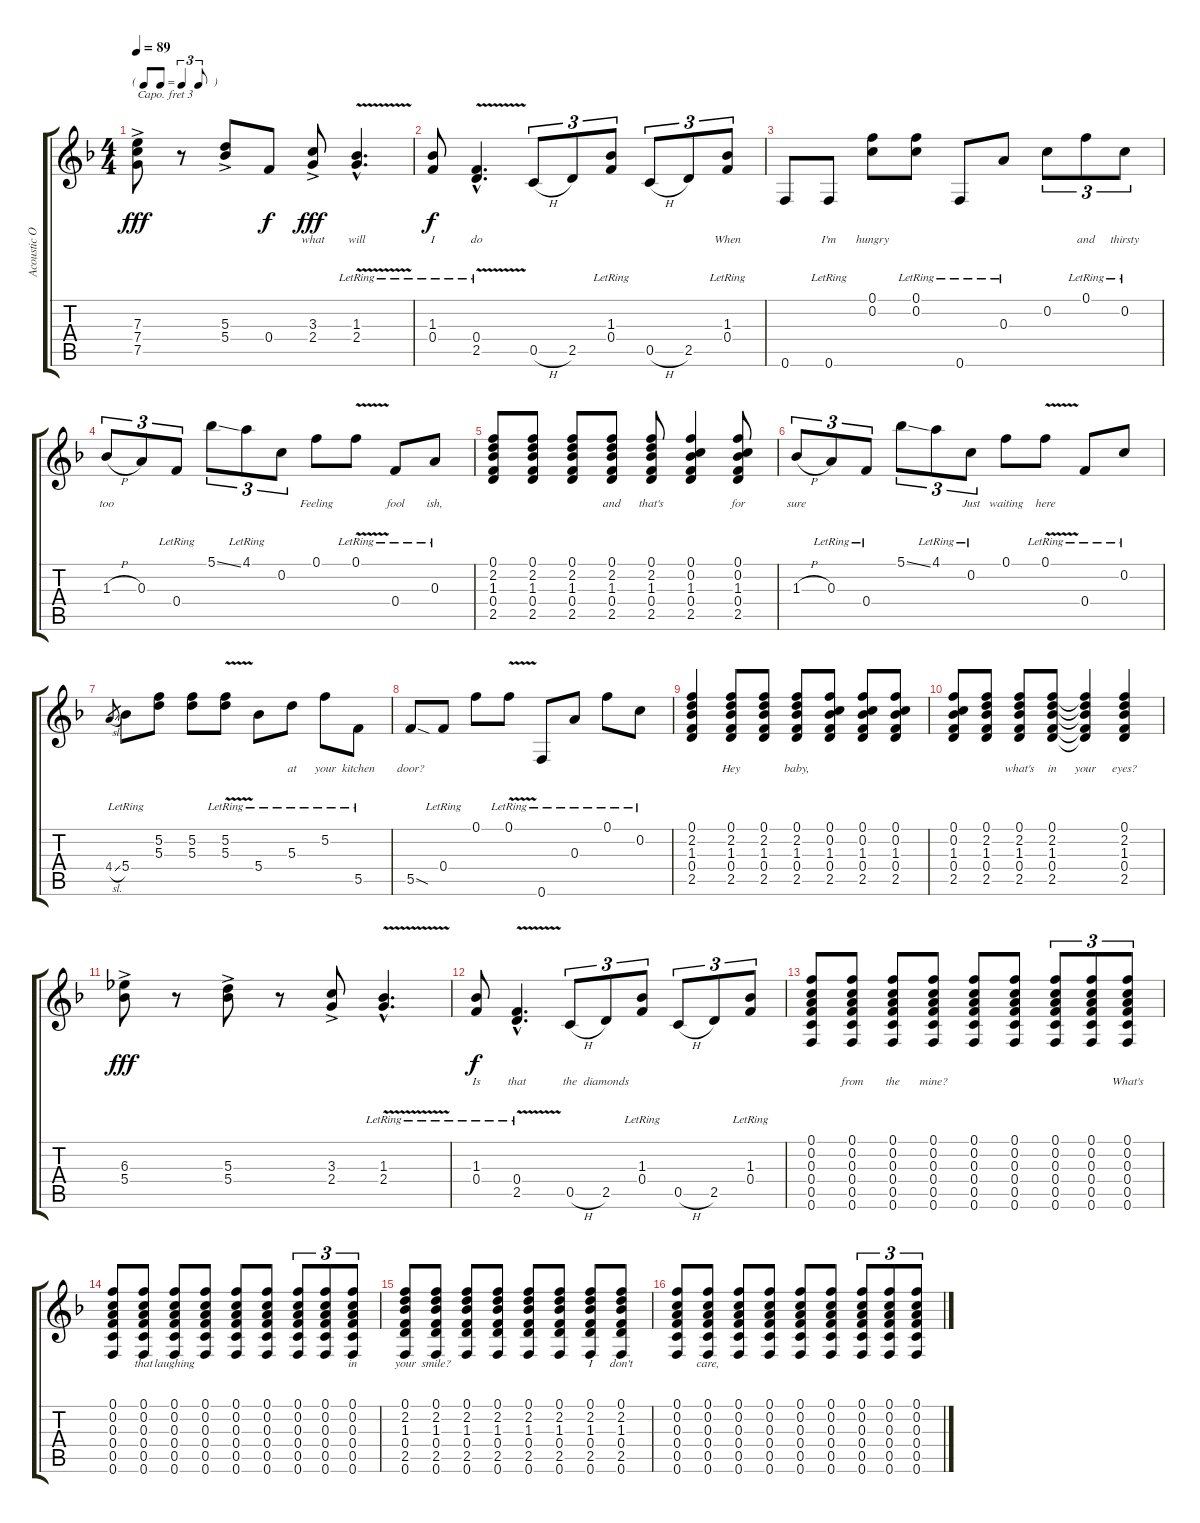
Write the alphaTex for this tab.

\track ("Acoustic Open D capo 3" "Acoustic O") {instrument acousticguitarsteel}
\staff {score tabs}
\capo 3
\tuning (D4 A3 Gb3 D3 A2 D2) {hide}
\ts (4 4)
\tf triplet8th
\tempo 89
\clef g2
\ks f
(7.3{ac} 7.4 7.5).8{lyrics (0 "") lyrics (1 "") lyrics (2 "") lyrics (3 "") lyrics (4 "") dy fff} r.8 (5.3{ac} 5.4).8{lyrics (0 "") lyrics (1 "") lyrics (2 "") lyrics (3 "") lyrics (4 "")} 0.4.8{lyrics (0 "") lyrics (1 "") lyrics (2 "") lyrics (3 "") lyrics (4 "") dy f} (3.3{ac} 2.4).8{lyrics (0 "what") lyrics (1 "") lyrics (2 "") lyrics (3 "") lyrics (4 "") dy fff} (1.3{v hac lr} 2.4{v hac lr}).4{d lyrics (0 "will") lyrics (1 "") lyrics (2 "") lyrics (3 "") lyrics (4 "")} |
(1.3{lr} 0.4).8{lyrics (0 "I") lyrics (1 "") lyrics (2 "") lyrics (3 "") lyrics (4 "") dy f} (0.4{v hac} 2.5{v hac lr}).4{d lyrics (0 "do") lyrics (1 "") lyrics (2 "") lyrics (3 "") lyrics (4 "")} 0.5{h}.8{tu (3 2) lyrics (0 "") lyrics (1 "") lyrics (2 "") lyrics (3 "") lyrics (4 "")} 2.5.8{tu (3 2) lyrics (0 "") lyrics (1 "") lyrics (2 "") lyrics (3 "") lyrics (4 "")} (1.3{lr} 0.4{lr}).8{tu (3 2) lyrics (0 "") lyrics (1 "") lyrics (2 "") lyrics (3 "") lyrics (4 "")} 0.5{h}.8{tu (3 2) lyrics (0 "") lyrics (1 "") lyrics (2 "") lyrics (3 "") lyrics (4 "")} 2.5.8{tu (3 2) lyrics (0 "") lyrics (1 "") lyrics (2 "") lyrics (3 "") lyrics (4 "")} (1.3{lr} 0.4{lr}).8{tu (3 2) lyrics (0 "When") lyrics (1 "") lyrics (2 "") lyrics (3 "") lyrics (4 "")} |
0.6.8{lyrics (0 "") lyrics (1 "") lyrics (2 "") lyrics (3 "") lyrics (4 "")} 0.6{lr}.8{lyrics (0 "I'm") lyrics (1 "") lyrics (2 "") lyrics (3 "") lyrics (4 "")} (0.1 0.2).8{lyrics (0 "hungry") lyrics (1 "") lyrics (2 "") lyrics (3 "") lyrics (4 "")} (0.1{lr} 0.2{lr}).8{lyrics (0 "") lyrics (1 "") lyrics (2 "") lyrics (3 "") lyrics (4 "")} 0.6{lr}.8{lyrics (0 "") lyrics (1 "") lyrics (2 "") lyrics (3 "") lyrics (4 "")} 0.3{lr}.8{lyrics (0 "") lyrics (1 "") lyrics (2 "") lyrics (3 "") lyrics (4 "")} 0.2.8{tu (3 2) lyrics (0 "") lyrics (1 "") lyrics (2 "") lyrics (3 "") lyrics (4 "")} 0.1{lr}.8{tu (3 2) lyrics (0 "and") lyrics (1 "") lyrics (2 "") lyrics (3 "") lyrics (4 "")} 0.2{lr}.8{tu (3 2) lyrics (0 "thirsty") lyrics (1 "") lyrics (2 "") lyrics (3 "") lyrics (4 "")} |
1.3{h}.8{tu (3 2) lyrics (0 "too") lyrics (1 "") lyrics (2 "") lyrics (3 "") lyrics (4 "")} 0.3.8{tu (3 2) lyrics (0 "") lyrics (1 "") lyrics (2 "") lyrics (3 "") lyrics (4 "")} 0.4{lr}.8{tu (3 2) lyrics (0 "") lyrics (1 "") lyrics (2 "") lyrics (3 "") lyrics (4 "")} 5.1{ss}.8{tu (3 2) lyrics (0 "") lyrics (1 "") lyrics (2 "") lyrics (3 "") lyrics (4 "")} 4.1{lr}.8{tu (3 2) lyrics (0 "") lyrics (1 "") lyrics (2 "") lyrics (3 "") lyrics (4 "")} 0.2.8{tu (3 2) lyrics (0 "") lyrics (1 "") lyrics (2 "") lyrics (3 "") lyrics (4 "")} 0.1.8{lyrics (0 "Feeling") lyrics (1 "") lyrics (2 "") lyrics (3 "") lyrics (4 "")} 0.1{v lr}.8{lyrics (0 "") lyrics (1 "") lyrics (2 "") lyrics (3 "") lyrics (4 "")} 0.4{lr}.8{lyrics (0 "fool") lyrics (1 "") lyrics (2 "") lyrics (3 "") lyrics (4 "")} 0.3{lr}.8{lyrics (0 "ish,") lyrics (1 "") lyrics (2 "") lyrics (3 "") lyrics (4 "")} |
(0.1 2.2 1.3 0.4 2.5).8{lyrics (0 "") lyrics (1 "") lyrics (2 "") lyrics (3 "") lyrics (4 "")} (0.1 2.2 1.3 0.4 2.5).8{lyrics (0 "") lyrics (1 "") lyrics (2 "") lyrics (3 "") lyrics (4 "")} (0.1 2.2 1.3 0.4 2.5).8{lyrics (0 "") lyrics (1 "") lyrics (2 "") lyrics (3 "") lyrics (4 "")} (0.1 2.2 1.3 0.4 2.5).8{lyrics (0 "and") lyrics (1 "") lyrics (2 "") lyrics (3 "") lyrics (4 "")} (0.1 2.2 1.3 0.4 2.5).8{lyrics (0 "that's") lyrics (1 "") lyrics (2 "") lyrics (3 "") lyrics (4 "")} (0.1 0.2 1.3 0.4 2.5).4{lyrics (0 "") lyrics (1 "") lyrics (2 "") lyrics (3 "") lyrics (4 "")} (0.1 0.2 1.3 0.4 2.5).8{lyrics (0 "for") lyrics (1 "") lyrics (2 "") lyrics (3 "") lyrics (4 "")} |
1.3{h}.8{tu (3 2) lyrics (0 "sure") lyrics (1 "") lyrics (2 "") lyrics (3 "") lyrics (4 "")} 0.3{lr}.8{tu (3 2) lyrics (0 "") lyrics (1 "") lyrics (2 "") lyrics (3 "") lyrics (4 "")} 0.4{lr}.8{tu (3 2) lyrics (0 "") lyrics (1 "") lyrics (2 "") lyrics (3 "") lyrics (4 "")} 5.1{ss}.8{tu (3 2) lyrics (0 "") lyrics (1 "") lyrics (2 "") lyrics (3 "") lyrics (4 "")} 4.1{lr}.8{tu (3 2) lyrics (0 "") lyrics (1 "") lyrics (2 "") lyrics (3 "") lyrics (4 "")} 0.2{lr}.8{tu (3 2) lyrics (0 "Just") lyrics (1 "") lyrics (2 "") lyrics (3 "") lyrics (4 "")} 0.1.8{lyrics (0 "waiting") lyrics (1 "") lyrics (2 "") lyrics (3 "") lyrics (4 "")} 0.1{v lr}.8{lyrics (0 "here") lyrics (1 "") lyrics (2 "") lyrics (3 "") lyrics (4 "")} 0.4{lr}.8{lyrics (0 "") lyrics (1 "") lyrics (2 "") lyrics (3 "") lyrics (4 "")} 0.2{lr}.8{lyrics (0 "") lyrics (1 "") lyrics (2 "") lyrics (3 "") lyrics (4 "")} |
4.4{sl}.8{lyrics (0 "") lyrics (1 "") lyrics (2 "") lyrics (3 "") lyrics (4 "") gr} 5.4{lr}.8{lyrics (0 "") lyrics (1 "") lyrics (2 "") lyrics (3 "") lyrics (4 "")} (5.2 5.3).8{lyrics (0 "") lyrics (1 "") lyrics (2 "") lyrics (3 "") lyrics (4 "")} (5.2 5.3).8{lyrics (0 "") lyrics (1 "") lyrics (2 "") lyrics (3 "") lyrics (4 "")} (5.2{v lr} 5.3{v lr}).8{lyrics (0 "") lyrics (1 "") lyrics (2 "") lyrics (3 "") lyrics (4 "")} 5.4{lr}.8{lyrics (0 "") lyrics (1 "") lyrics (2 "") lyrics (3 "") lyrics (4 "")} 5.3{lr}.8{lyrics (0 "at") lyrics (1 "") lyrics (2 "") lyrics (3 "") lyrics (4 "")} 5.2{lr}.8{lyrics (0 "your") lyrics (1 "") lyrics (2 "") lyrics (3 "") lyrics (4 "")} 5.5{lr}.8{lyrics (0 "kitchen") lyrics (1 "") lyrics (2 "") lyrics (3 "") lyrics (4 "")} |
5.5{sod}.8{lyrics (0 "door?") lyrics (1 "") lyrics (2 "") lyrics (3 "") lyrics (4 "")} 0.4{lr}.8{lyrics (0 "") lyrics (1 "") lyrics (2 "") lyrics (3 "") lyrics (4 "")} 0.1.8{lyrics (0 "") lyrics (1 "") lyrics (2 "") lyrics (3 "") lyrics (4 "")} 0.1{v lr}.8{lyrics (0 "") lyrics (1 "") lyrics (2 "") lyrics (3 "") lyrics (4 "")} 0.6{lr}.8{lyrics (0 "") lyrics (1 "") lyrics (2 "") lyrics (3 "") lyrics (4 "")} 0.3{lr}.8{lyrics (0 "") lyrics (1 "") lyrics (2 "") lyrics (3 "") lyrics (4 "")} 0.1{lr}.8{lyrics (0 "") lyrics (1 "") lyrics (2 "") lyrics (3 "") lyrics (4 "")} 0.2{lr}.8{lyrics (0 "") lyrics (1 "") lyrics (2 "") lyrics (3 "") lyrics (4 "")} |
(0.1 2.2 1.3 0.4 2.5).4{lyrics (0 "") lyrics (1 "") lyrics (2 "") lyrics (3 "") lyrics (4 "")} (0.1 2.2 1.3 0.4 2.5).8{lyrics (0 "Hey") lyrics (1 "") lyrics (2 "") lyrics (3 "") lyrics (4 "")} (0.1 2.2 1.3 0.4 2.5).8{lyrics (0 "") lyrics (1 "") lyrics (2 "") lyrics (3 "") lyrics (4 "")} (0.1 2.2 1.3 0.4 2.5).8{lyrics (0 "baby,") lyrics (1 "") lyrics (2 "") lyrics (3 "") lyrics (4 "")} (0.1 0.2 1.3 0.4 2.5).8{lyrics (0 "") lyrics (1 "") lyrics (2 "") lyrics (3 "") lyrics (4 "")} (0.1 0.2 1.3 0.4 2.5).8{lyrics (0 "") lyrics (1 "") lyrics (2 "") lyrics (3 "") lyrics (4 "")} (0.1 0.2 1.3 0.4 2.5).8{lyrics (0 "") lyrics (1 "") lyrics (2 "") lyrics (3 "") lyrics (4 "")} |
(0.1 0.2 1.3 0.4 2.5).8{lyrics (0 "") lyrics (1 "") lyrics (2 "") lyrics (3 "") lyrics (4 "")} (0.1 2.2 1.3 0.4 2.5).8{lyrics (0 "") lyrics (1 "") lyrics (2 "") lyrics (3 "") lyrics (4 "")} (0.1 2.2 1.3 0.4 2.5).8{lyrics (0 "what's") lyrics (1 "") lyrics (2 "") lyrics (3 "") lyrics (4 "")} (0.1 2.2 1.3 0.4 2.5).8{lyrics (0 "in") lyrics (1 "") lyrics (2 "") lyrics (3 "") lyrics (4 "")} (0.1{t} 2.2{t} 1.3{t} 0.4{t} 2.5{t}).4{lyrics (0 "your") lyrics (1 "") lyrics (2 "") lyrics (3 "") lyrics (4 "")} (0.1 2.2 1.3 0.4 2.5).4{lyrics (0 "eyes?") lyrics (1 "") lyrics (2 "") lyrics (3 "") lyrics (4 "")} |
(6.3{ac} 5.4).8{lyrics (0 "") lyrics (1 "") lyrics (2 "") lyrics (3 "") lyrics (4 "") dy fff} r.8 (5.3{ac} 5.4).8{lyrics (0 "") lyrics (1 "") lyrics (2 "") lyrics (3 "") lyrics (4 "")} r.8 (3.3{ac} 2.4).8{lyrics (0 "") lyrics (1 "") lyrics (2 "") lyrics (3 "") lyrics (4 "")} (1.3{v hac lr} 2.4{v hac lr}).4{d lyrics (0 "") lyrics (1 "") lyrics (2 "") lyrics (3 "") lyrics (4 "")} |
(1.3{lr} 0.4{lr}).8{lyrics (0 "Is") lyrics (1 "") lyrics (2 "") lyrics (3 "") lyrics (4 "") dy f} (0.4{v hac lr} 2.5{v hac lr}).4{d lyrics (0 "that") lyrics (1 "") lyrics (2 "") lyrics (3 "") lyrics (4 "")} 0.5{h}.8{tu (3 2) lyrics (0 "the") lyrics (1 "") lyrics (2 "") lyrics (3 "") lyrics (4 "")} 2.5.8{tu (3 2) lyrics (0 "diamonds") lyrics (1 "") lyrics (2 "") lyrics (3 "") lyrics (4 "")} (1.3{lr} 0.4{lr}).8{tu (3 2) lyrics (0 "") lyrics (1 "") lyrics (2 "") lyrics (3 "") lyrics (4 "")} 0.5{h}.8{tu (3 2) lyrics (0 "") lyrics (1 "") lyrics (2 "") lyrics (3 "") lyrics (4 "")} 2.5.8{tu (3 2) lyrics (0 "") lyrics (1 "") lyrics (2 "") lyrics (3 "") lyrics (4 "")} (1.3{lr} 0.4{lr}).8{tu (3 2) lyrics (0 "") lyrics (1 "") lyrics (2 "") lyrics (3 "") lyrics (4 "")} |
(0.1 0.2 0.3 0.4 0.5 0.6).8{lyrics (0 "") lyrics (1 "") lyrics (2 "") lyrics (3 "") lyrics (4 "")} (0.1 0.2 0.3 0.4 0.5 0.6).8{lyrics (0 "from") lyrics (1 "") lyrics (2 "") lyrics (3 "") lyrics (4 "")} (0.1 0.2 0.3 0.4 0.5 0.6).8{lyrics (0 "the") lyrics (1 "") lyrics (2 "") lyrics (3 "") lyrics (4 "")} (0.1 0.2 0.3 0.4 0.5 0.6).8{lyrics (0 "mine?") lyrics (1 "") lyrics (2 "") lyrics (3 "") lyrics (4 "")} (0.1 0.2 0.3 0.4 0.5 0.6).8{lyrics (0 "") lyrics (1 "") lyrics (2 "") lyrics (3 "") lyrics (4 "")} (0.1 0.2 0.3 0.4 0.5 0.6).8{lyrics (0 "") lyrics (1 "") lyrics (2 "") lyrics (3 "") lyrics (4 "")} (0.1 0.2 0.3 0.4 0.5 0.6).8{tu (3 2) lyrics (0 "") lyrics (1 "") lyrics (2 "") lyrics (3 "") lyrics (4 "")} (0.1 0.2 0.3 0.4 0.5 0.6).8{tu (3 2) lyrics (0 "") lyrics (1 "") lyrics (2 "") lyrics (3 "") lyrics (4 "")} (0.1 0.2 0.3 0.4 0.5 0.6).8{tu (3 2) lyrics (0 "What's") lyrics (1 "") lyrics (2 "") lyrics (3 "") lyrics (4 "")} |
(0.1 0.2 0.3 0.4 0.5 0.6).8{lyrics (0 "") lyrics (1 "") lyrics (2 "") lyrics (3 "") lyrics (4 "")} (0.1 0.2 0.3 0.4 0.5 0.6).8{lyrics (0 "that") lyrics (1 "") lyrics (2 "") lyrics (3 "") lyrics (4 "")} (0.1 0.2 0.3 0.4 0.5 0.6).8{lyrics (0 "laughing") lyrics (1 "") lyrics (2 "") lyrics (3 "") lyrics (4 "")} (0.1 0.2 0.3 0.4 0.5 0.6).8{lyrics (0 "") lyrics (1 "") lyrics (2 "") lyrics (3 "") lyrics (4 "")} (0.1 0.2 0.3 0.4 0.5 0.6).8{lyrics (0 "") lyrics (1 "") lyrics (2 "") lyrics (3 "") lyrics (4 "")} (0.1 0.2 0.3 0.4 0.5 0.6).8{lyrics (0 "") lyrics (1 "") lyrics (2 "") lyrics (3 "") lyrics (4 "")} (0.1 0.2 0.3 0.4 0.5 0.6).8{tu (3 2) lyrics (0 "") lyrics (1 "") lyrics (2 "") lyrics (3 "") lyrics (4 "")} (0.1 0.2 0.3 0.4 0.5 0.6).8{tu (3 2) lyrics (0 "") lyrics (1 "") lyrics (2 "") lyrics (3 "") lyrics (4 "")} (0.1 0.2 0.3 0.4 0.5 0.6).8{tu (3 2) lyrics (0 "in") lyrics (1 "") lyrics (2 "") lyrics (3 "") lyrics (4 "")} |
(0.1 2.2 1.3 0.4 2.5 0.6).8{lyrics (0 "your") lyrics (1 "") lyrics (2 "") lyrics (3 "") lyrics (4 "")} (0.1 2.2 1.3 0.4 2.5 0.6).8{lyrics (0 "smile?") lyrics (1 "") lyrics (2 "") lyrics (3 "") lyrics (4 "")} (0.1 2.2 1.3 0.4 2.5 0.6).8{lyrics (0 "") lyrics (1 "") lyrics (2 "") lyrics (3 "") lyrics (4 "")} (0.1 2.2 1.3 0.4 2.5 0.6).8{lyrics (0 "") lyrics (1 "") lyrics (2 "") lyrics (3 "") lyrics (4 "")} (0.1 2.2 1.3 0.4 2.5 0.6).8{lyrics (0 "") lyrics (1 "") lyrics (2 "") lyrics (3 "") lyrics (4 "")} (0.1 2.2 1.3 0.4 2.5 0.6).8{lyrics (0 "") lyrics (1 "") lyrics (2 "") lyrics (3 "") lyrics (4 "")} (0.1 2.2 1.3 0.4 2.5 0.6).8{lyrics (0 "I") lyrics (1 "") lyrics (2 "") lyrics (3 "") lyrics (4 "")} (0.1 2.2 1.3 0.4 2.5 0.6).8{lyrics (0 "don't") lyrics (1 "") lyrics (2 "") lyrics (3 "") lyrics (4 "")} |
(0.1 0.2 0.3 0.4 0.5 0.6).8{lyrics (0 "") lyrics (1 "") lyrics (2 "") lyrics (3 "") lyrics (4 "")} (0.1 0.2 0.3 0.4 0.5 0.6).8{lyrics (0 "care,") lyrics (1 "") lyrics (2 "") lyrics (3 "") lyrics (4 "")} (0.1 0.2 0.3 0.4 0.5 0.6).8{lyrics (0 "") lyrics (1 "") lyrics (2 "") lyrics (3 "") lyrics (4 "")} (0.1 0.2 0.3 0.4 0.5 0.6).8{lyrics (0 "") lyrics (1 "") lyrics (2 "") lyrics (3 "") lyrics (4 "")} (0.1 0.2 0.3 0.4 0.5 0.6).8{lyrics (0 "") lyrics (1 "") lyrics (2 "") lyrics (3 "") lyrics (4 "")} (0.1 0.2 0.3 0.4 0.5 0.6).8{lyrics (0 "") lyrics (1 "") lyrics (2 "") lyrics (3 "") lyrics (4 "")} (0.1 0.2 0.3 0.4 0.5 0.6).8{tu (3 2) lyrics (0 "") lyrics (1 "") lyrics (2 "") lyrics (3 "") lyrics (4 "")} (0.1 0.2 0.3 0.4 0.5 0.6).8{tu (3 2) lyrics (0 "") lyrics (1 "") lyrics (2 "") lyrics (3 "") lyrics (4 "")} (0.1 0.2 0.3 0.4 0.5 0.6).8{tu (3 2) lyrics (0 "") lyrics (1 "") lyrics (2 "") lyrics (3 "") lyrics (4 "")}
